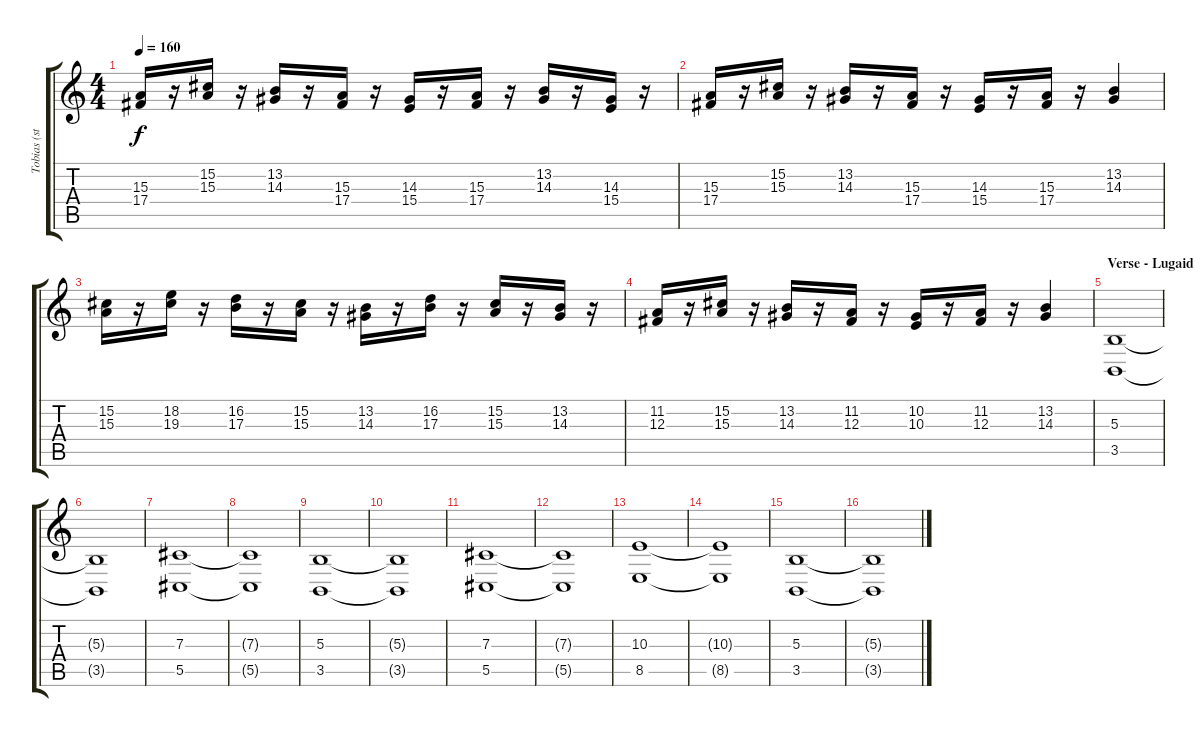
\track ("Tobias (strings)" "Tobias (st") {instrument stringensemble1}
\staff {score tabs}
\tuning (Eb4 Bb3 Gb3 Db3 Ab2 Eb2) {hide}
\ts (4 4)
\tempo 160
\clef g2
\ks c
(15.3 17.4).16{dy f} r.16 (15.2 15.3).16 r.16 (13.2 14.3).16 r.16 (15.3 17.4).16 r.16 (14.3 15.4).16 r.16 (15.3 17.4).16 r.16 (13.2 14.3).16 r.16 (14.3 15.4).16 r.16 |
(15.3 17.4).16 r.16 (15.2 15.3).16 r.16 (13.2 14.3).16 r.16 (15.3 17.4).16 r.16 (14.3 15.4).16 r.16 (15.3 17.4).16 r.16 (13.2 14.3).4 |
(15.2 15.3).16 r.16 (18.2 19.3).16 r.16 (16.2 17.3).16 r.16 (15.2 15.3).16 r.16 (13.2 14.3).16 r.16 (16.2 17.3).16 r.16 (15.2 15.3).16 r.16 (13.2 14.3).16 r.16 |
(11.2 12.3).16 r.16 (15.2 15.3).16 r.16 (13.2 14.3).16 r.16 (11.2 12.3).16 r.16 (10.2 10.3).16 r.16 (11.2 12.3).16 r.16 (13.2 14.3).4 |
\section ("" "Verse - Lugaid")
(5.3 3.5).1{volume 9} |
(5.3{t} 3.5{t}).1 |
(7.3 5.5).1 |
(7.3{t} 5.5{t}).1 |
(5.3 3.5).1 |
(5.3{t} 3.5{t}).1 |
(7.3 5.5).1 |
(7.3{t} 5.5{t}).1 |
(10.3 8.5).1 |
(10.3{t} 8.5{t}).1 |
(5.3 3.5).1 |
(5.3{t} 3.5{t}).1
